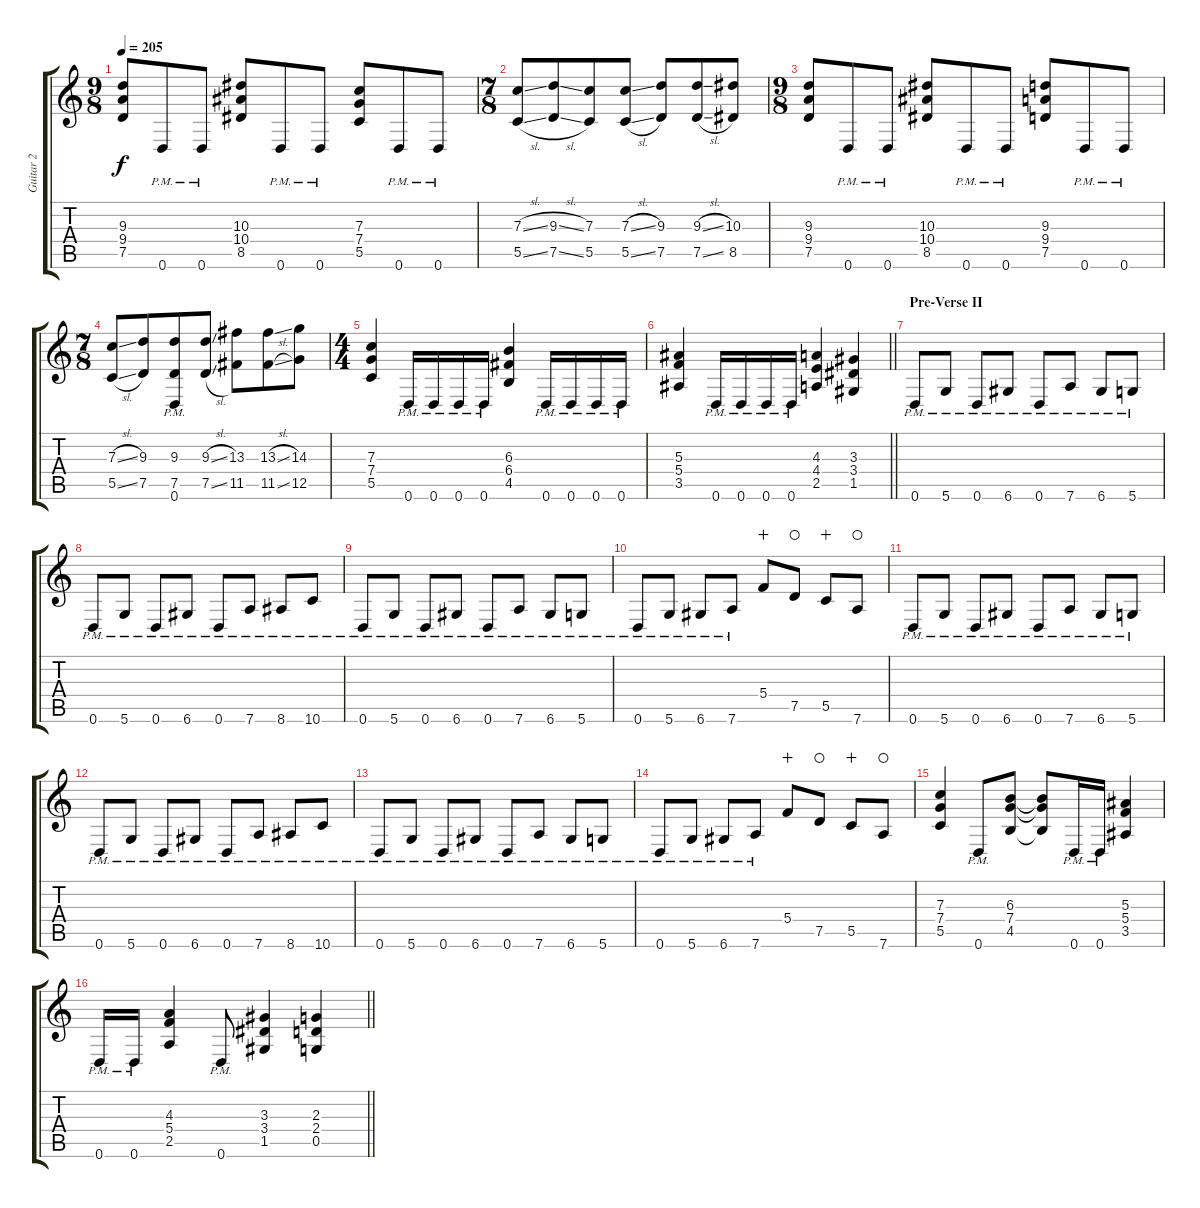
\track ("Guitar 2" "Guitar 2") {instrument distortionguitar}
\staff {score tabs}
\tuning (D4 A3 F3 C3 G2 D2) {hide}
\ts (9 8)
\tempo 205
\clef g2
\ks c
(9.3 9.4 7.5).8{dy f} 0.6{pm}.8 0.6{pm}.8 (10.3 10.4 8.5).8 0.6{pm}.8 0.6{pm}.8 (7.3 7.4 5.5).8 0.6{pm}.8 0.6{pm}.8 |
\ts (7 8)
(7.3{sl} 5.5{sl}).8 (9.3{sl} 7.5{sl}).8 (7.3 5.5).8 (7.3{sl} 5.5{sl}).8 (9.3 7.5).8 (9.3{sl} 7.5{sl}).8 (10.3 8.5).8 |
\ts (9 8)
(9.3 9.4 7.5).8 0.6{pm}.8 0.6{pm}.8 (10.3 10.4 8.5).8 0.6{pm}.8 0.6{pm}.8 (9.3 9.4 7.5).8 0.6{pm}.8 0.6{pm}.8 |
\ts (7 8)
(7.3{sl} 5.5{sl}).8 (9.3 7.5).8 (9.3 7.5 0.6{pm}).8 (9.3{sl} 7.5{sl}).8 (13.3 11.5).8 (13.3{sl} 11.5{sl}).8 (14.3 12.5).8 |
\ts (4 4)
(7.3 7.4 5.5).4 0.6{pm}.16 0.6{pm}.16 0.6{pm}.16 0.6{pm}.16 (6.3 6.4 4.5).4 0.6{pm}.16 0.6{pm}.16 0.6{pm}.16 0.6{pm}.16 |
\barLineRight lightlight
(5.3 5.4 3.5).4 0.6{pm}.16 0.6{pm}.16 0.6{pm}.16 0.6{pm}.16 (4.3 4.4 2.5).4 (3.3 3.4 1.5).4 |
\section ("" "Pre-Verse II")
0.6{pm}.8 5.6{pm}.8 0.6{pm}.8 6.6{pm}.8 0.6{pm}.8 7.6{pm}.8 6.6{pm}.8 5.6{pm}.8 |
0.6{pm}.8 5.6{pm}.8 0.6{pm}.8 6.6{pm}.8 0.6{pm}.8 7.6{pm}.8 8.6{pm}.8 10.6{pm}.8 |
0.6{pm}.8 5.6{pm}.8 0.6{pm}.8 6.6{pm}.8 0.6{pm}.8 7.6{pm}.8 6.6{pm}.8 5.6{pm}.8 |
0.6{pm}.8 5.6{pm}.8 6.6{pm}.8 7.6{pm}.8 5.4.8{wahc} 7.5.8{waho} 5.5.8{wahc} 7.6.8{waho} |
0.6{pm}.8 5.6{pm}.8 0.6{pm}.8 6.6{pm}.8 0.6{pm}.8 7.6{pm}.8 6.6{pm}.8 5.6{pm}.8 |
0.6{pm}.8 5.6{pm}.8 0.6{pm}.8 6.6{pm}.8 0.6{pm}.8 7.6{pm}.8 8.6{pm}.8 10.6{pm}.8 |
0.6{pm}.8 5.6{pm}.8 0.6{pm}.8 6.6{pm}.8 0.6{pm}.8 7.6{pm}.8 6.6{pm}.8 5.6{pm}.8 |
0.6{pm}.8 5.6{pm}.8 6.6{pm}.8 7.6{pm}.8 5.4.8{wahc} 7.5.8{waho} 5.5.8{wahc} 7.6.8{waho} |
(7.3 7.4 5.5).4 0.6{pm}.8 (6.3 7.4 4.5).8 (6.3{t} 7.4{t} 4.5{t}).8 0.6{pm}.16 0.6{pm}.16 (5.3 5.4 3.5).4 |
\barLineRight lightlight
0.6{pm}.16 0.6{pm}.16 (4.3 5.4 2.5).4 0.6{pm}.8 (3.3 3.4 1.5).4 (2.3 2.4 0.5).4
